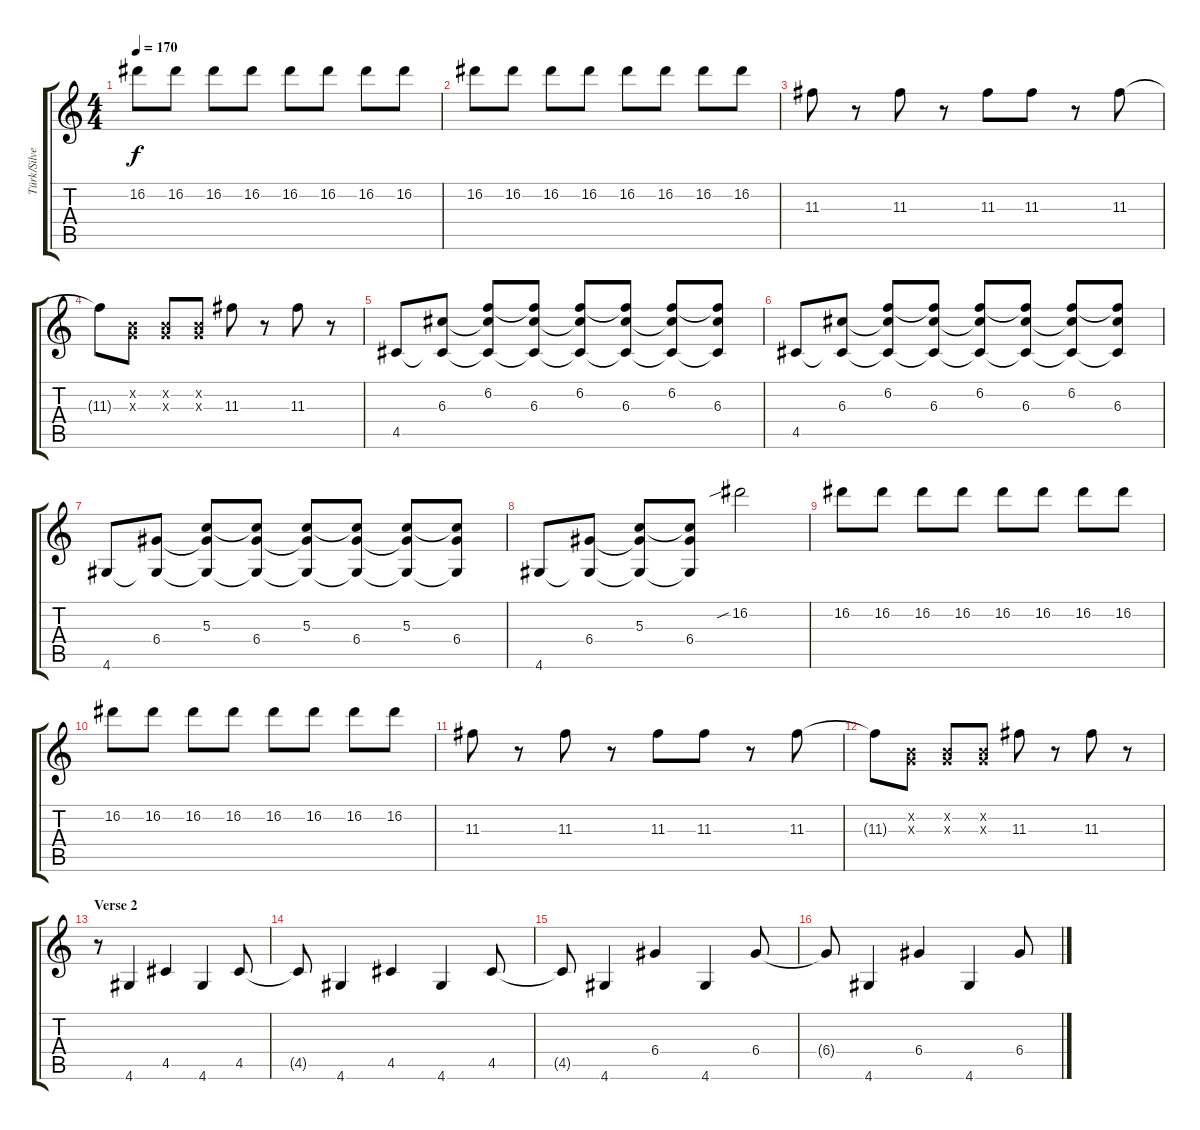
\track ("Türk/Silver" "Türk/Silve") {instrument electricguitarclean}
\staff {score tabs}
\tuning (E4 B3 G3 D3 A2 E2) {hide}
\ts (4 4)
\tempo 170
\clef g2
\ks c
16.2.8{dy f} 16.2.8 16.2.8 16.2.8 16.2.8 16.2.8 16.2.8 16.2.8 |
16.2.8 16.2.8 16.2.8 16.2.8 16.2.8 16.2.8 16.2.8 16.2.8 |
11.3.8 r.8 11.3.8 r.8 11.3.8 11.3.8 r.8 11.3.8 |
11.3{t}.8 (0.2{x} 0.3{x}).8 (0.2{x} 0.3{x}).8 (0.2{x} 0.3{x}).8 11.3.8 r.8 11.3.8 r.8 |
4.5.8 (6.3 4.5{t}).8 (6.2 6.3{t} 4.5{t}).8 (6.2{t} 6.3 4.5{t}).8 (6.2 6.3{t} 4.5{t}).8 (6.2{t} 6.3 4.5{t}).8 (6.2 6.3{t} 4.5{t}).8 (6.2{t} 6.3 4.5{t}).8 |
4.5.8 (6.3 4.5{t}).8 (6.2 6.3{t} 4.5{t}).8 (6.2{t} 6.3 4.5{t}).8 (6.2 6.3{t} 4.5{t}).8 (6.2{t} 6.3 4.5{t}).8 (6.2 6.3{t} 4.5{t}).8 (6.2{t} 6.3 4.5{t}).8 |
4.6.8 (6.4 4.6{t}).8 (5.3 6.4{t} 4.6{t}).8 (5.3{t} 6.4 4.6{t}).8 (5.3 6.4{t} 4.6{t}).8 (5.3{t} 6.4 4.6{t}).8 (5.3 6.4{t} 4.6{t}).8 (5.3{t} 6.4 4.6{t}).8 |
4.6.8 (6.4 4.6{t}).8 (5.3 6.4{t} 4.6{t}).8 (5.3{t} 6.4 4.6{t}).8 16.2{sib}.2 |
16.2.8 16.2.8 16.2.8 16.2.8 16.2.8 16.2.8 16.2.8 16.2.8 |
16.2.8 16.2.8 16.2.8 16.2.8 16.2.8 16.2.8 16.2.8 16.2.8 |
11.3.8 r.8 11.3.8 r.8 11.3.8 11.3.8 r.8 11.3.8 |
11.3{t}.8 (0.2{x} 0.3{x}).8 (0.2{x} 0.3{x}).8 (0.2{x} 0.3{x}).8 11.3.8 r.8 11.3.8 r.8 |
\section ("" "Verse 2")
r.8 4.6.4 4.5.4 4.6.4 4.5.8 |
4.5{t}.8 4.6.4 4.5.4 4.6.4 4.5.8 |
4.5{t}.8 4.6.4 6.4.4 4.6.4 6.4.8 |
6.4{t}.8 4.6.4 6.4.4 4.6.4 6.4.8
